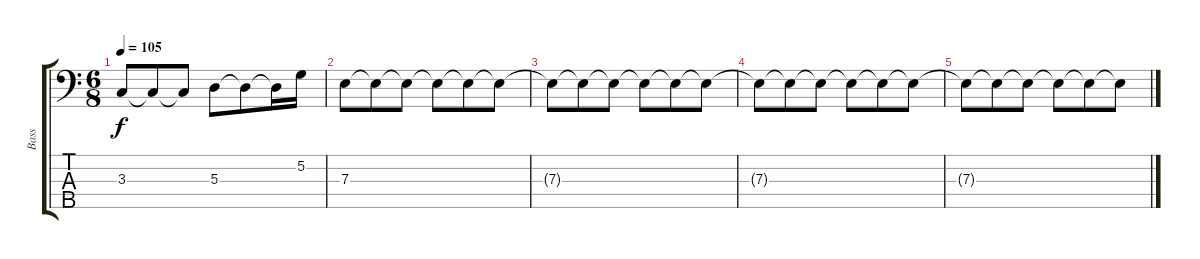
\track ("Bass" "Bass") {instrument electricbassfinger}
\staff {score tabs}
\tuning (G2 D2 A1 E1 B0) {hide}
\ts (6 8)
\tempo 105
\clef f4
\ks c
3.3.8{dy f} 3.3{t}.8 3.3{t}.8 5.3.8 5.3{t}.8 5.3{t}.16 5.2.16 |
7.3.8 7.3{t}.8 7.3{t}.8 7.3{t}.8 7.3{t}.8 7.3{t}.8 |
7.3{t}.8 7.3{t}.8 7.3{t}.8 7.3{t}.8 7.3{t}.8 7.3{t}.8 |
7.3{t}.8 7.3{t}.8 7.3{t}.8 7.3{t}.8 7.3{t}.8 7.3{t}.8 |
7.3{t}.8 7.3{t}.8 7.3{t}.8 7.3{t}.8 7.3{t}.8 7.3{t}.8
